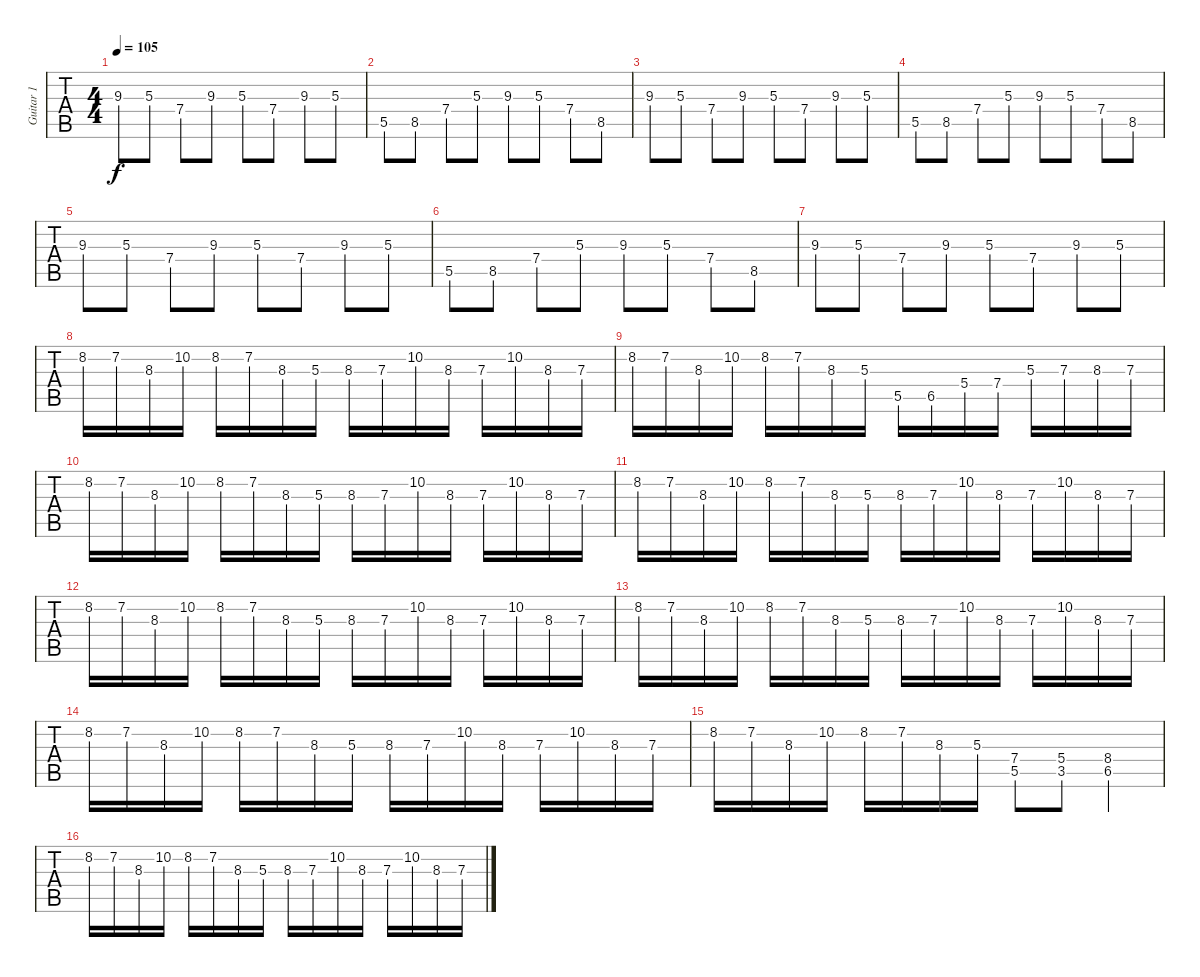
\track ("Guitar 1" "Guitar 1") {instrument distortionguitar}
\staff {tabs}
\tuning (Eb4 Bb3 Gb3 Db3 Ab2 Db2) {hide}
\ts (4 4)
\tempo 105
\clef g2
\ks c
9.3.8{dy f} 5.3.8 7.4.8 9.3.8 5.3.8 7.4.8 9.3.8 5.3.8 |
5.5.8 8.5.8 7.4.8 5.3.8 9.3.8 5.3.8 7.4.8 8.5.8 |
9.3.8 5.3.8 7.4.8 9.3.8 5.3.8 7.4.8 9.3.8 5.3.8 |
5.5.8 8.5.8 7.4.8 5.3.8 9.3.8 5.3.8 7.4.8 8.5.8 |
9.3.8 5.3.8 7.4.8 9.3.8 5.3.8 7.4.8 9.3.8 5.3.8 |
5.5.8 8.5.8 7.4.8 5.3.8 9.3.8 5.3.8 7.4.8 8.5.8 |
9.3.8 5.3.8 7.4.8 9.3.8 5.3.8 7.4.8 9.3.8 5.3.8 |
8.2.16 7.2.16 8.3.16 10.2.16 8.2.16 7.2.16 8.3.16 5.3.16 8.3.16 7.3.16 10.2.16 8.3.16 7.3.16 10.2.16 8.3.16 7.3.16 |
8.2.16 7.2.16 8.3.16 10.2.16 8.2.16 7.2.16 8.3.16 5.3.16 5.5.16 6.5.16 5.4.16 7.4.16 5.3.16 7.3.16 8.3.16 7.3.16 |
8.2.16 7.2.16 8.3.16 10.2.16 8.2.16 7.2.16 8.3.16 5.3.16 8.3.16 7.3.16 10.2.16 8.3.16 7.3.16 10.2.16 8.3.16 7.3.16 |
8.2.16 7.2.16 8.3.16 10.2.16 8.2.16 7.2.16 8.3.16 5.3.16 8.3.16 7.3.16 10.2.16 8.3.16 7.3.16 10.2.16 8.3.16 7.3.16 |
8.2.16 7.2.16 8.3.16 10.2.16 8.2.16 7.2.16 8.3.16 5.3.16 8.3.16 7.3.16 10.2.16 8.3.16 7.3.16 10.2.16 8.3.16 7.3.16 |
8.2.16 7.2.16 8.3.16 10.2.16 8.2.16 7.2.16 8.3.16 5.3.16 8.3.16 7.3.16 10.2.16 8.3.16 7.3.16 10.2.16 8.3.16 7.3.16 |
8.2.16 7.2.16 8.3.16 10.2.16 8.2.16 7.2.16 8.3.16 5.3.16 8.3.16 7.3.16 10.2.16 8.3.16 7.3.16 10.2.16 8.3.16 7.3.16 |
8.2.16 7.2.16 8.3.16 10.2.16 8.2.16 7.2.16 8.3.16 5.3.16 (7.4 5.5).8 (5.4 3.5).8 (8.4 6.5).4 |
8.2.16 7.2.16 8.3.16 10.2.16 8.2.16 7.2.16 8.3.16 5.3.16 8.3.16 7.3.16 10.2.16 8.3.16 7.3.16 10.2.16 8.3.16 7.3.16
